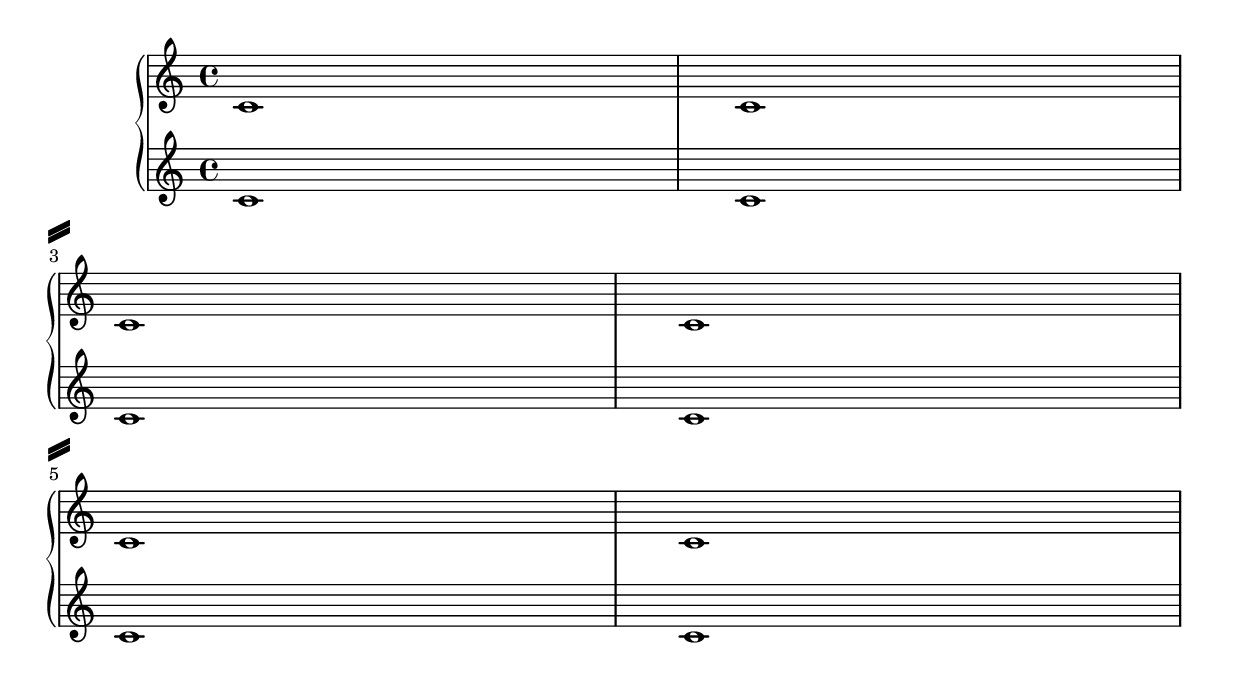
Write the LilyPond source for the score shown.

%% DO NOT EDIT this file manually; it is automatically
%% generated from LSR http://lsr.dsi.unimi.it
%% Make any changes in LSR itself, or in Documentation/snippets/new/ ,
%% and then run scripts/auxiliar/makelsr.py
%%
%% This file is in the public domain.
\version "2.14.2"

\header {
  lsrtags = "staff-notation, paper-and-layout, tweaks-and-overrides"

  texidoc = "
System separators can be inserted between systems.  Any markup can be
used, but @code{\\slashSeparator} has been provided as a sensible
default.

"
  doctitle = "Setting system separators"
} % begin verbatim


\paper {
  system-separator-markup = \slashSeparator
}

notes = \relative c' {
  c1 | c \break
  c1 | c \break
  c1 | c
}

\book {
  \score {
    \new GrandStaff <<
      \new Staff \notes
      \new Staff \notes
    >>
  }
}
